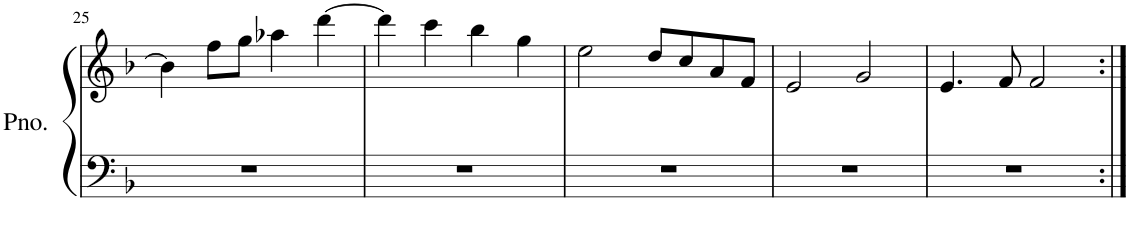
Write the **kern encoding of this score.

**kern	**kern
*part1	*part1
*staff2	*staff1
*I"Piano	*
*I'Pno.	*
!!LO:PB:g=z
*clefF4	*clefG2
*k[b-]	*k[b-]
*M4/4	*M4/4
=25	=25
1r	4b-\]
.	8ff\L
.	8gg\J
.	4aa-X\
.	[4ddd\
=26	=26
1r	4ddd\]
.	4ccc\
.	4bb-\
.	4gg\
=27	=27
1r	2ee\
.	8dd/L
.	8cc/
.	8a/
.	8f/J
=28	=28
1r	2e/
.	2g/
=29	=29
1r	4.e/
.	8f/
.	2f/
=:|!	=:|!
*-	*-
